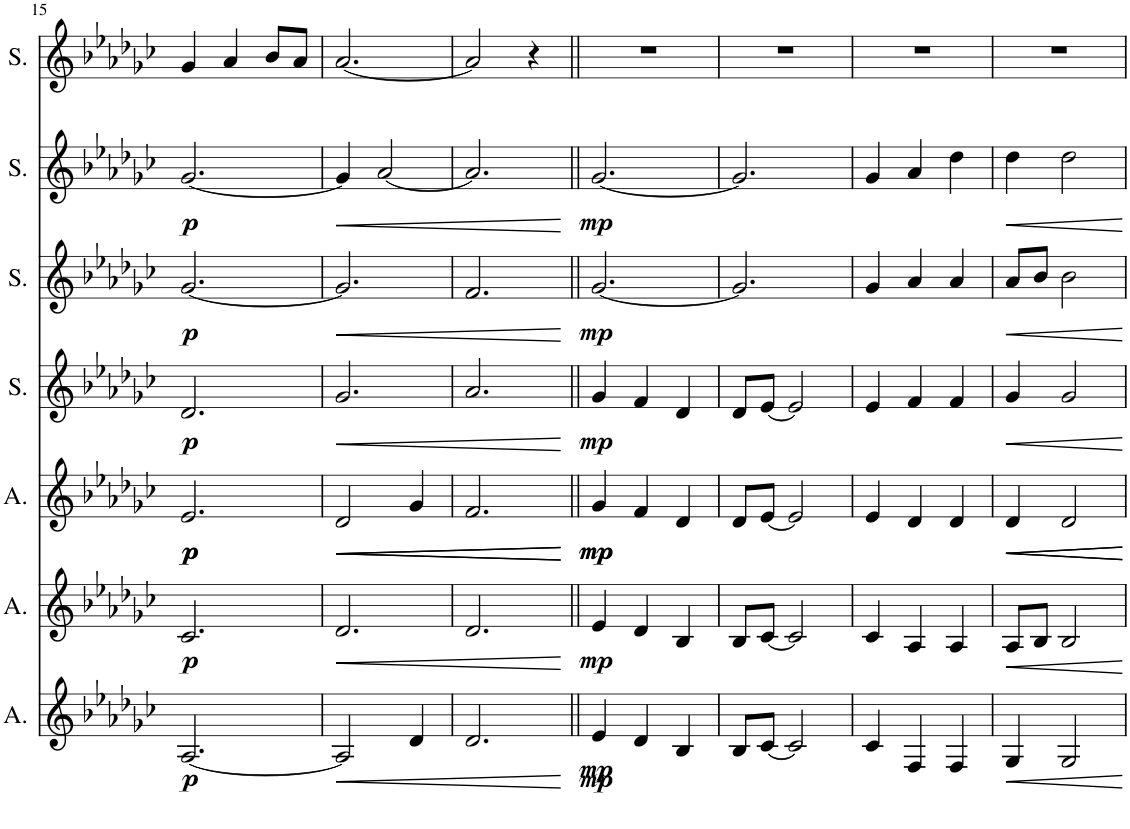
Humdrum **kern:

**kern	**dynam	**kern	**dynam	**kern	**dynam	**kern	**dynam	**kern	**dynam	**kern	**dynam	**kern
*part7	*part7	*part6	*part6	*part5	*part5	*part4	*part4	*part3	*part3	*part2	*part2	*part1
*staff7	*staff7	*staff6	*staff6	*staff5	*staff5	*staff4	*staff4	*staff3	*staff3	*staff2	*staff2	*staff1
*I"A3	*	*I"A2	*	*I"A1	*	*I"S3	*	*I"S2	*	*I"S1	*	*I"Solo
*I'A.	*	*I'A.	*	*I'A.	*	*I'S.	*	*I'S.	*	*I'S.	*	*I'S.
!!LO:PB:g=z
*clefG2	*	*clefG2	*	*clefG2	*	*clefG2	*	*clefG2	*	*clefG2	*	*clefG2
*k[b-e-a-d-g-c-]	*	*k[b-e-a-d-g-c-]	*	*k[b-e-a-d-g-c-]	*	*k[b-e-a-d-g-c-]	*	*k[b-e-a-d-g-c-]	*	*k[b-e-a-d-g-c-]	*	*k[b-e-a-d-g-c-]
*M3/4	*	*M3/4	*	*M3/4	*	*M3/4	*	*M3/4	*	*M3/4	*	*M3/4
=15	=15	=15	=15	=15	=15	=15	=15	=15	=15	=15	=15	=15
!	!LO:DY:b	!	!LO:DY:b	!	!LO:DY:b	!	!	!	!	!	!	!
!	!	!	!	!	!LO:DY:n=1:b	!	!LO:DY:b	!	!LO:DY:b	!	!LO:DY:b	!
[2.A-/	p	2.c-/	p	2.e-/	p p	2.d-/	p	[2.g-/	p	[2.g-/	p	4g-/
.	.	.	.	.	.	.	.	.	.	.	.	4a-/
.	.	.	.	.	.	.	.	.	.	.	.	8b-/L
.	.	.	.	.	.	.	.	.	.	.	.	8a-/J
=16	=16	=16	=16	=16	=16	=16	=16	=16	=16	=16	=16	=16
!	!LO:HP:b	!	!LO:HP:b	!	!LO:HP:b	!	!LO:HP:b	!	!LO:HP:b	!	!LO:HP:b	!
2A-/]	<	2.d-/	<	2d-/	<	2.g-/	<	2.g-/]	<	4g-/]	<	[2.a-/
.	.	.	.	.	.	.	.	.	.	[2a-/	.	.
!	!	!	!	!	!LO:HP:b	!	!	!	!	!	!	!
4d-/	.	.	.	4g-/	<	.	.	.	.	.	.	.
=17	=17	=17	=17	=17	=17	=17	=17	=17	=17	=17	=17	=17
2.d-/	.	2.d-/	.	2.f/	.	2.a-/	.	2.f/	.	2.a-/]	.	2a-/]
.	.	.	.	.	.	.	.	.	.	.	.	4r
.	[	.	[	.	[ [	.	[	.	[	.	[	.
=18||	=18||	=18||	=18||	=18||	=18||	=18||	=18||	=18||	=18||	=18||	=18||	=18||
!	!LO:DY:b	!	!	!	!	!	!	!	!	!	!	!
!	!LO:DY:n=1:b	!	!LO:DY:b	!	!LO:DY:b	!	!	!	!	!	!	!
!	!	!	!	!	!LO:DY:n=1:b	!	!LO:DY:b	!	!LO:DY:b	!	!LO:DY:b	!
4e-/	mp mp	4e-/	mp	4g-/	mp mp	4g-/	mp	[2.g-/	mp	[2.g-/	mp	2.r
4d-/	.	4d-/	.	4f/	.	4f/	.	.	.	.	.	.
4B-/	.	4B-/	.	4d-/	.	4d-/	.	.	.	.	.	.
=19	=19	=19	=19	=19	=19	=19	=19	=19	=19	=19	=19	=19
8B-/L	.	8B-/L	.	8d-/L	.	8d-/L	.	2.g-/]	.	2.g-/]	.	2.r
[8c-/J	.	[8c-/J	.	[8e-/J	.	[8e-/J	.	.	.	.	.	.
2c-/]	.	2c-/]	.	2e-/]	.	2e-/]	.	.	.	.	.	.
=20	=20	=20	=20	=20	=20	=20	=20	=20	=20	=20	=20	=20
4c-/	.	4c-/	.	4e-/	.	4e-/	.	4g-/	.	4g-/	.	2.r
4F/	.	4A-/	.	4d-/	.	4f/	.	4a-/	.	4a-/	.	.
4F/	.	4A-/	.	4d-/	.	4f/	.	4a-/	.	4dd-\	.	.
=21	=21	=21	=21	=21	=21	=21	=21	=21	=21	=21	=21	=21
4G-/	.	8A-/L	.	4d-/	.	4g-/	.	8a-/L	.	4dd-\	.	2.r
.	.	8B-/J	.	.	.	.	.	8b-/J	.	.	.	.
2G-/	.	2B-/	.	2d-/	.	2g-/	.	2b-\	.	2dd-\	.	.
=	=	=	=	=	=	=	=	=	=	=	=	=
*-	*-	*-	*-	*-	*-	*-	*-	*-	*-	*-	*-	*-
